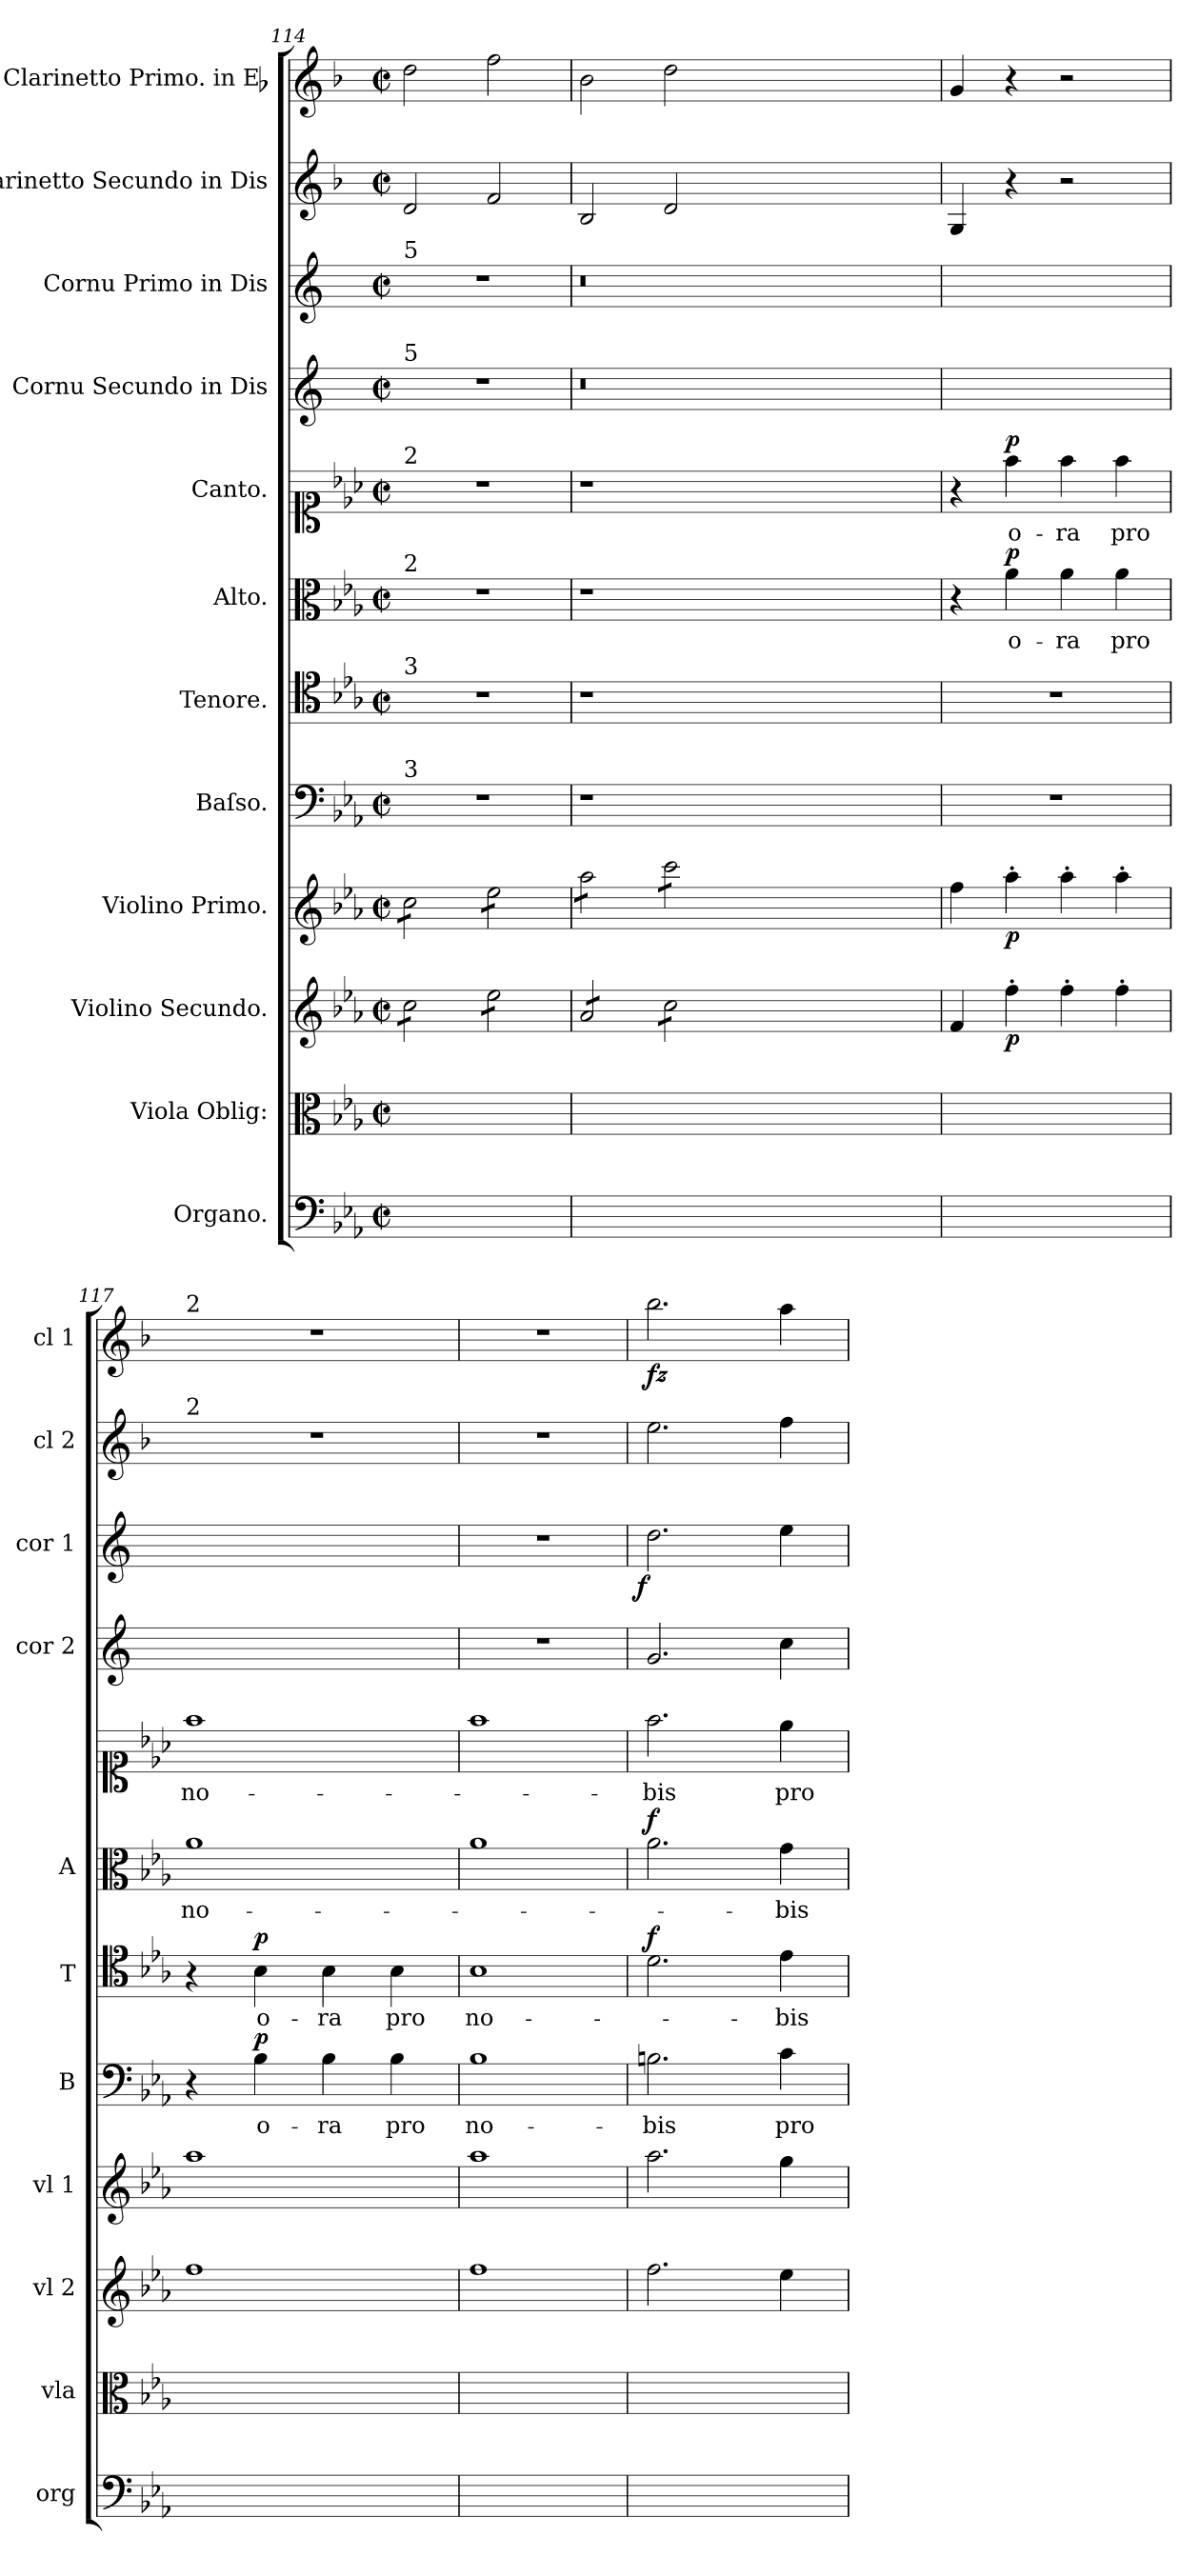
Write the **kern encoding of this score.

**kern	**kern	**kern	**dynam	**kern	**dynam	**kern	**text	**dynam	**kern	**text	**dynam	**kern	**text	**dynam	**kern	**text	**dynam	**kern	**kern	**dynam	**kern	**kern	**dynam
*part12	*part11	*part10	*part10	*part9	*part9	*part8	*part8	*part8	*part7	*part7	*part7	*part6	*part6	*part6	*part5	*part5	*part5	*part4	*part3	*part3	*part2	*part1	*part1
*staff12	*staff11	*staff10	*staff10	*staff9	*staff9	*staff8	*staff8	*staff8	*staff7	*staff7	*staff7	*staff6	*staff6	*staff6	*staff5	*staff5	*staff5	*staff4	*staff3	*staff3	*staff2	*staff1	*staff1
*I"Organo.	*I"Viola Oblig:	*I"Violino Secundo.	*	*I"Violino Primo.	*	*I"Baſso.	*	*	*I"Tenore.	*	*	*I"Alto.	*	*	*I"Canto.	*	*	*I"Cornu Secundo in Dis	*I"Cornu Primo in Dis	*	*I"Clarinetto Secundo in Dis	*I"Clarinetto Primo. in Eb	*
*I'org	*I'vla	*I'vl 2	*	*I'vl 1	*	*I'B	*	*	*I'T	*	*	*I'A	*	*	*	*	*	*I'cor 2	*I'cor 1	*	*I'cl 2	*I'cl 1	*
*clefF4	*clefC3	*clefG2	*	*clefG2	*	*clefF4	*	*	*clefC4	*	*	*clefC3	*	*	*clefC1	*	*	*clefG2	*clefG2	*	*clefG2	*clefG2	*
*	*	*	*	*	*	*	*	*	*	*	*	*	*	*	*	*	*	*ITrd5c9	*ITrd5c9	*	*ITrd1c2	*ITrd1c2	*
*k[b-e-a-]	*k[b-e-a-]	*k[b-e-a-]	*	*k[b-e-a-]	*	*k[b-e-a-]	*	*	*k[b-e-a-]	*	*	*k[b-e-a-]	*	*	*k[b-e-a-]	*	*	*k[b-e-a-]	*k[b-e-a-]	*	*k[b-e-a-]	*k[b-e-a-]	*
*E-:	*E-:	*E-:	*	*E-:	*	*E-:	*	*	*E-:	*	*	*E-:	*	*	*E-:	*	*	*E-:	*E-:	*	*E-:	*E-:	*
*M2/2	*M2/2	*M2/2	*	*M2/2	*	*M2/2	*	*	*M2/2	*	*	*M2/2	*	*	*M2/2	*	*	*M2/2	*M2/2	*	*M2/2	*M2/2	*
*met(c|)	*met(c|)	*met(c|)	*	*met(c|)	*	*met(c|)	*	*	*met(c|)	*	*	*met(c|)	*	*	*met(c|)	*	*	*met(c|)	*met(c|)	*	*met(c|)	*met(c|)	*
=114	=114	=114	=114	=114	=114	=114	=114	=114	=114	=114	=114	=114	=114	=114	=114	=114	=114	=114	=114	=114	=114	=114	=114
!	!	!	!	!	!	!	!	!	!	!	!	!	!	!	!	!	!	!	!LO:TX:a:t=5	!	!	!	!
!	!	!	!	!	!	!	!	!	!	!	!	!	!	!	!	!	!	!LO:TX:a:t=5	!	!	!	!	!
!	!	!	!	!	!	!	!	!	!	!	!	!	!	!	!LO:TX:a:t=2	!	!	!	!	!	!	!	!
!	!	!	!	!	!	!	!	!	!	!	!	!LO:TX:a:t=2	!	!	!	!	!	!	!	!	!	!	!
!	!	!	!	!	!	!	!	!	!LO:TX:a:t=3	!	!	!	!	!	!	!	!	!	!	!	!	!	!
!	!	!	!	!	!	!LO:TX:a:t=3	!	!	!	!	!	!	!	!	!	!	!	!	!	!	!	!	!
*	*	*tremolo	*	*	*	*	*	*	*	*	*	*	*	*	*	*	*	*	*	*	*	*	*
*	*	*	*	*tremolo	*	*	*	*	*	*	*	*	*	*	*	*	*	*	*	*	*	*	*
1ryy	1ryy	8cc\L	.	8cc\L	.	1r	.	.	1r	.	.	1r	.	.	1r	.	.	1r	1r	.	2c/	2cc\	.
.	.	8cc\	.	8cc\	.	.	.	.	.	.	.	.	.	.	.	.	.	.	.	.	.	.	.
.	.	8cc\	.	8cc\	.	.	.	.	.	.	.	.	.	.	.	.	.	.	.	.	.	.	.
.	.	8cc\J	.	8cc\J	.	.	.	.	.	.	.	.	.	.	.	.	.	.	.	.	.	.	.
.	.	8ee-\L	.	8ee-\L	.	.	.	.	.	.	.	.	.	.	.	.	.	.	.	.	2e-/	2ee-\	.
.	.	8ee-\	.	8ee-\	.	.	.	.	.	.	.	.	.	.	.	.	.	.	.	.	.	.	.
.	.	8ee-\	.	8ee-\	.	.	.	.	.	.	.	.	.	.	.	.	.	.	.	.	.	.	.
.	.	8ee-\J	.	8ee-\J	.	.	.	.	.	.	.	.	.	.	.	.	.	.	.	.	.	.	.
=115	=115	=115	=115	=115	=115	=115	=115	=115	=115	=115	=115	=115	=115	=115	=115	=115	=115	=115	=115	=115	=115	=115	=115
1ryy	1ryy	8a-/L	.	8aa-\L	.	1r	.	.	1r	.	.	1r	.	.	1r	.	.	0.r	0.r	.	2A-/	2a-\	.
.	.	8a-/	.	8aa-\	.	.	.	.	.	.	.	.	.	.	.	.	.	.	.	.	.	.	.
.	.	8a-/	.	8aa-\	.	.	.	.	.	.	.	.	.	.	.	.	.	.	.	.	.	.	.
.	.	8a-/J	.	8aa-\J	.	.	.	.	.	.	.	.	.	.	.	.	.	.	.	.	.	.	.
.	.	8cc\L	.	8ccc\L	.	.	.	.	.	.	.	.	.	.	.	.	.	.	.	.	2c/	2cc\	.
.	.	8cc\	.	8ccc\	.	.	.	.	.	.	.	.	.	.	.	.	.	.	.	.	.	.	.
.	.	8cc\	.	8ccc\	.	.	.	.	.	.	.	.	.	.	.	.	.	.	.	.	.	.	.
.	.	8cc\J	.	8ccc\J	.	.	.	.	.	.	.	.	.	.	.	.	.	.	.	.	.	.	.
*	*	*	*	*Xtremolo	*	*	*	*	*	*	*	*	*	*	*	*	*	*	*	*	*	*	*
*	*	*Xtremolo	*	*	*	*	*	*	*	*	*	*	*	*	*	*	*	*	*	*	*	*	*
0ryy	0ryy	0ryy	.	0ryy	.	0ryy	.	.	0ryy	.	.	0ryy	.	.	0ryy	.	.	.	.	.	0ryy	0ryy	.
=116	=116	=116	=116	=116	=116	=116	=116	=116	=116	=116	=116	=116	=116	=116	=116	=116	=116	=116	=116	=116	=116	=116	=116
1ryy	1ryy	4f/	.	4ff\	.	1r	.	.	1r	.	.	4r	.	.	4r	.	.	1ryy	1ryy	.	4F/	4f/	.
!	!	!	!	!	!	!	!	!	!	!	!	!	!	!LO:DY:b	!	!	!LO:DY:b	!	!	!	!	!	!
.	.	4ff'\	p	4aa-'\	p	.	.	.	.	.	.	4a-\	o-	p	4ff\	o-	p	.	.	.	4r	4r	.
.	.	4ff'\	.	4aa-'\	.	.	.	.	.	.	.	4a-\	-ra	.	4ff\	-ra	.	.	.	.	2r	2r	.
.	.	4ff'\	.	4aa-'\	.	.	.	.	.	.	.	4a-\	pro	.	4ff\	pro	.	.	.	.	.	.	.
=117	=117	=117	=117	=117	=117	=117	=117	=117	=117	=117	=117	=117	=117	=117	=117	=117	=117	=117	=117	=117	=117	=117	=117
!	!	!	!	!	!	!	!	!	!	!	!	!	!	!	!	!	!	!	!	!	!	!LO:TX:a:t=2	!
!	!	!	!	!	!	!	!	!	!	!	!	!	!	!	!	!	!	!	!	!	!LO:TX:a:t=2	!	!
1ryy	1ryy	1ff\	.	1aa-\	.	4r	.	.	4r	.	.	1a-\	no-	.	1ff\	no-	.	1ryy	1ryy	.	1r	1r	.
!	!	!	!	!	!	!	!	!LO:DY:b	!	!	!LO:DY:a	!	!	!	!	!	!	!	!	!	!	!	!
.	.	.	.	.	.	4B-\	o-	p	4B-\	o-	p	.	.	.	.	.	.	.	.	.	.	.	.
.	.	.	.	.	.	4B-\	-ra	.	4B-\	-ra	.	.	.	.	.	.	.	.	.	.	.	.	.
.	.	.	.	.	.	4B-\	pro	.	4B-\	pro	.	.	.	.	.	.	.	.	.	.	.	.	.
=118	=118	=118	=118	=118	=118	=118	=118	=118	=118	=118	=118	=118	=118	=118	=118	=118	=118	=118	=118	=118	=118	=118	=118
1ryy	1ryy	1ff\	.	1aa-\	.	1B-\	no-	.	1B-\	no-	.	1a-\	.	.	1ff\	.	.	1r	1r	.	1r	1r	.
=119	=119	=119	=119	=119	=119	=119	=119	=119	=119	=119	=119	=119	=119	=119	=119	=119	=119	=119	=119	=119	=119	=119	=119
!	!	!	!	!	!	!	!	!LO:DY:b	!	!	!LO:DY:a	!	!	!LO:DY:b	!	!	!LO:DY:b	!	!	!LO:DY:rj	!	!	!
1ryy	1ryy	2.ff\	forto	2.aa-\	forto	2.Bn\	-bis	forto	2.d\	.	f	2.a-\	.	f	2.ff\	-bis	forto	2.B-/	2.f\	f	2.dd\	2.aa-\	fz
.	.	4ee-\	.	4gg\	.	4c\	pro	.	4e-\	-bis	.	4g\	-bis	.	4ee-\	pro	.	4e-\	4g\	.	4ee-\	4gg\	.
=	=	=	=	=	=	=	=	=	=	=	=	=	=	=	=	=	=	=	=	=	=	=	=
*-	*-	*-	*-	*-	*-	*-	*-	*-	*-	*-	*-	*-	*-	*-	*-	*-	*-	*-	*-	*-	*-	*-	*-
